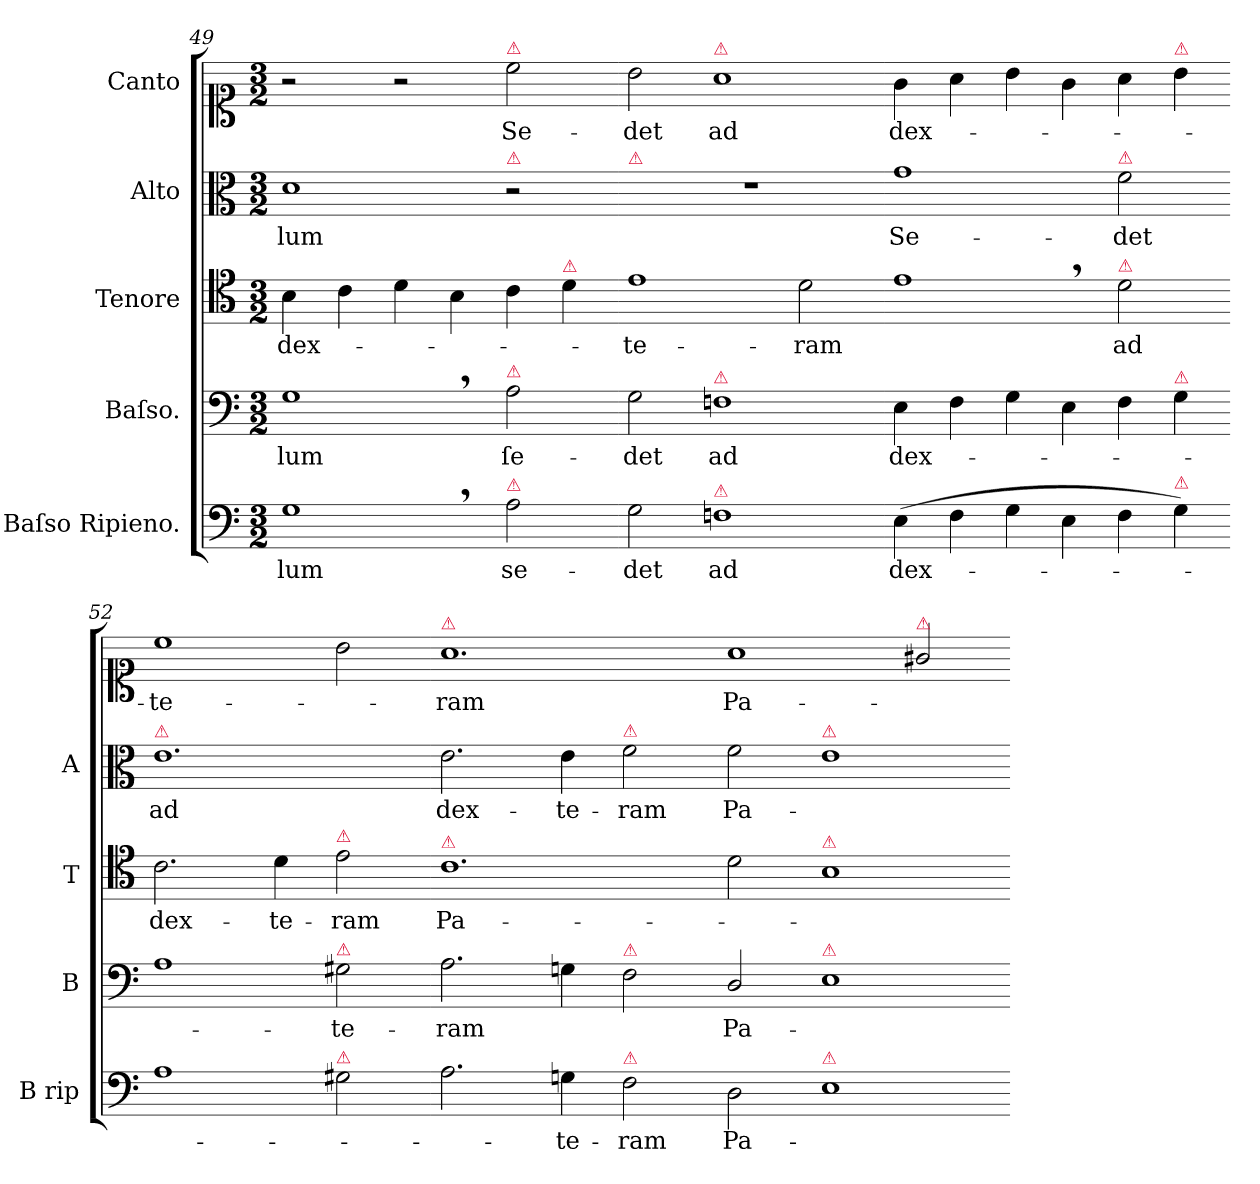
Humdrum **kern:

**kern	**text	**kern	**text	**kern	**text	**kern	**text	**kern	**text
*part5	*part5	*part4	*part4	*part3	*part3	*part2	*part2	*part1	*part1
*staff5	*staff5	*staff4	*staff4	*staff3	*staff3	*staff2	*staff2	*staff1	*staff1
*I"Baſso Ripieno.	*	*I"Baſso.	*	*I"Tenore	*	*I"Alto	*	*I"Canto	*
*I'B rip	*	*I'B	*	*I'T	*	*I'A	*	*	*
*clefF4	*	*clefF4	*	*clefC4	*	*clefC3	*	*clefC1	*
*k[]	*	*k[]	*	*k[]	*	*k[]	*	*k[]	*
*M3/2	*	*M3/2	*	*M3/2	*	*M3/2	*	*M3/2	*
=49	=49	=49	=49	=49	=49	=49	=49	=49	=49
1G,<	-lum	1G,<	-lum	4B\	dex-	1d	-lum	2r	.
.	.	.	.	4c\	.	.	.	.	.
.	.	.	.	4d\	.	.	.	2r	.
.	.	.	.	4B\	.	.	.	.	.
!	!	!	!	!	!	!	!	!LO:TX:a:color=crimson:t=⚠	!
!	!	!	!	!	!	!LO:TX:a:color=crimson:t=⚠	!	!	!
!	!	!LO:TX:a:color=crimson:t=⚠	!	!	!	!	!	!	!
!LO:TX:a:color=crimson:t=⚠	!	!	!	!	!	!	!	!	!
2A\	se-	2A\	ſe-	4c\	.	2r	.	2cc\	Se-
!	!	!	!	!LO:TX:a:color=crimson:t=⚠	!	!	!	!	!
.	.	.	.	4d\	.	.	.	.	.
=50-	=50-	=50-	=50-	=50-	=50-	=50-	=50-	=50-	=50-
!	!	!	!	!	!	!LO:TX:a:color=crimson:t=⚠	!	!	!
2G\	-det	2G\	-det	1e	-te-	1.r	.	2b\	-det
!	!	!	!	!	!	!	!	!LO:TX:a:color=crimson:t=⚠	!
!	!	!LO:TX:a:color=crimson:t=⚠	!	!	!	!	!	!	!
!LO:TX:a:color=crimson:t=⚠	!	!	!	!	!	!	!	!	!
1Fn	ad	1Fn	ad	.	.	.	.	1a	ad
.	.	.	.	2d\	-ram	.	.	.	.
=51-	=51-	=51-	=51-	=51-	=51-	=51-	=51-	=51-	=51-
(4E\	dex-	4E\	dex-	1e,<	.	1g	Se-	4g\	dex-
4F\	.	4F\	.	.	.	.	.	4a\	.
4G\	.	4G\	.	.	.	.	.	4b\	.
4E\	.	4E\	.	.	.	.	.	4g\	.
!	!	!	!	!	!	!LO:TX:a:color=crimson:t=⚠	!	!	!
!	!	!	!	!LO:TX:a:color=crimson:t=⚠	!	!	!	!	!
4F\	.	4F\	.	2d\	ad	2f\	-det	4a\	.
!	!	!	!	!	!	!	!	!LO:TX:a:color=crimson:t=⚠	!
!	!	!LO:TX:a:color=crimson:t=⚠	!	!	!	!	!	!	!
!LO:TX:a:color=crimson:t=⚠	!	!	!	!	!	!	!	!	!
4G\)	.	4G\	.	.	.	.	.	4b\	.
=52-	=52-	=52-	=52-	=52-	=52-	=52-	=52-	=52-	=52-
!	!	!	!	!	!	!LO:TX:a:color=crimson:t=⚠	!	!	!
1A	.	1A	.	2.c\	dex-	1.e	ad	1cc	-te-
.	.	.	.	4d\	-te-	.	.	.	.
!	!	!	!	!LO:TX:a:color=crimson:t=⚠	!	!	!	!	!
!	!	!LO:TX:a:color=crimson:t=⚠	!	!	!	!	!	!	!
!LO:TX:a:color=crimson:t=⚠	!	!	!	!	!	!	!	!	!
2G#X\	.	2G#X\	-te-	2e\	-ram	.	.	2b\	.
=53-	=53-	=53-	=53-	=53-	=53-	=53-	=53-	=53-	=53-
!	!	!	!	!	!	!	!	!LO:TX:a:color=crimson:t=⚠	!
!	!	!	!	!LO:TX:a:color=crimson:t=⚠	!	!	!	!	!
2.A\	.	2.A\	-ram	1.c	Pa-	2.e\	dex-	1.a	-ram
4Gn\	-te-	4Gn\	.	.	.	4e\	-te-	.	.
!	!	!	!	!	!	!LO:TX:a:color=crimson:t=⚠	!	!	!
!	!	!LO:TX:a:color=crimson:t=⚠	!	!	!	!	!	!	!
!LO:TX:a:color=crimson:t=⚠	!	!	!	!	!	!	!	!	!
2F\	-ram	2F\	.	.	.	2f\	-ram	.	.
=54-	=54-	=54-	=54-	=54-	=54-	=54-	=54-	=54-	=54-
2D\	Pa-	2D/	Pa-	2d\	.	2f\	Pa-	1a	Pa-
!	!	!	!	!	!	!LO:TX:a:color=crimson:t=⚠	!	!	!
!	!	!	!	!LO:TX:a:color=crimson:t=⚠	!	!	!	!	!
!	!	!LO:TX:a:color=crimson:t=⚠	!	!	!	!	!	!	!
!LO:TX:a:color=crimson:t=⚠	!	!	!	!	!	!	!	!	!
1E	.	1E	.	1B	.	1e	.	.	.
!	!	!	!	!	!	!	!	!LO:TX:a:color=crimson:t=⚠	!
.	.	.	.	.	.	.	.	2g#X/	.
=-	=-	=-	=-	=-	=-	=-	=-	=-	=-
*-	*-	*-	*-	*-	*-	*-	*-	*-	*-
